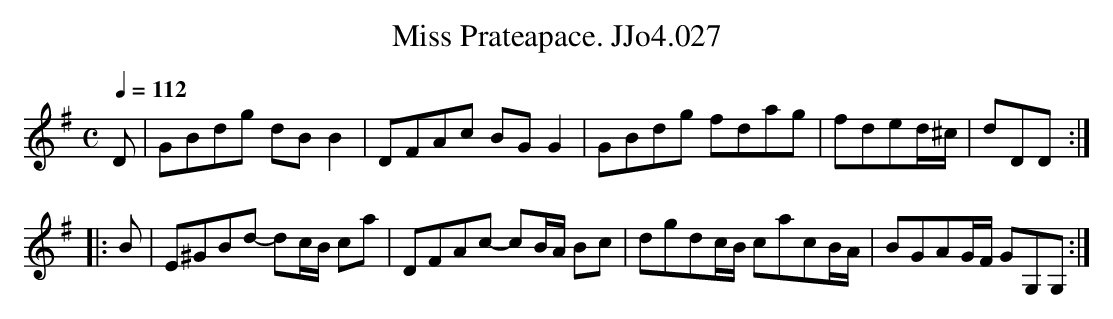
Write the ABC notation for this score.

X:1
T:Miss Prateapace. JJo4.027
M:C
L:1/8
Q:1/4=112
K:G
D|GBdg dBB2|DFAc BGG2|GBdg fdag|fded/^c/|dDD:|
|:B|E^GBd- dc/B/ ca|DFAc- cB/A/ Bc|dgdc/B/ cacB/A/|BGAG/F/ GG,G,:|
